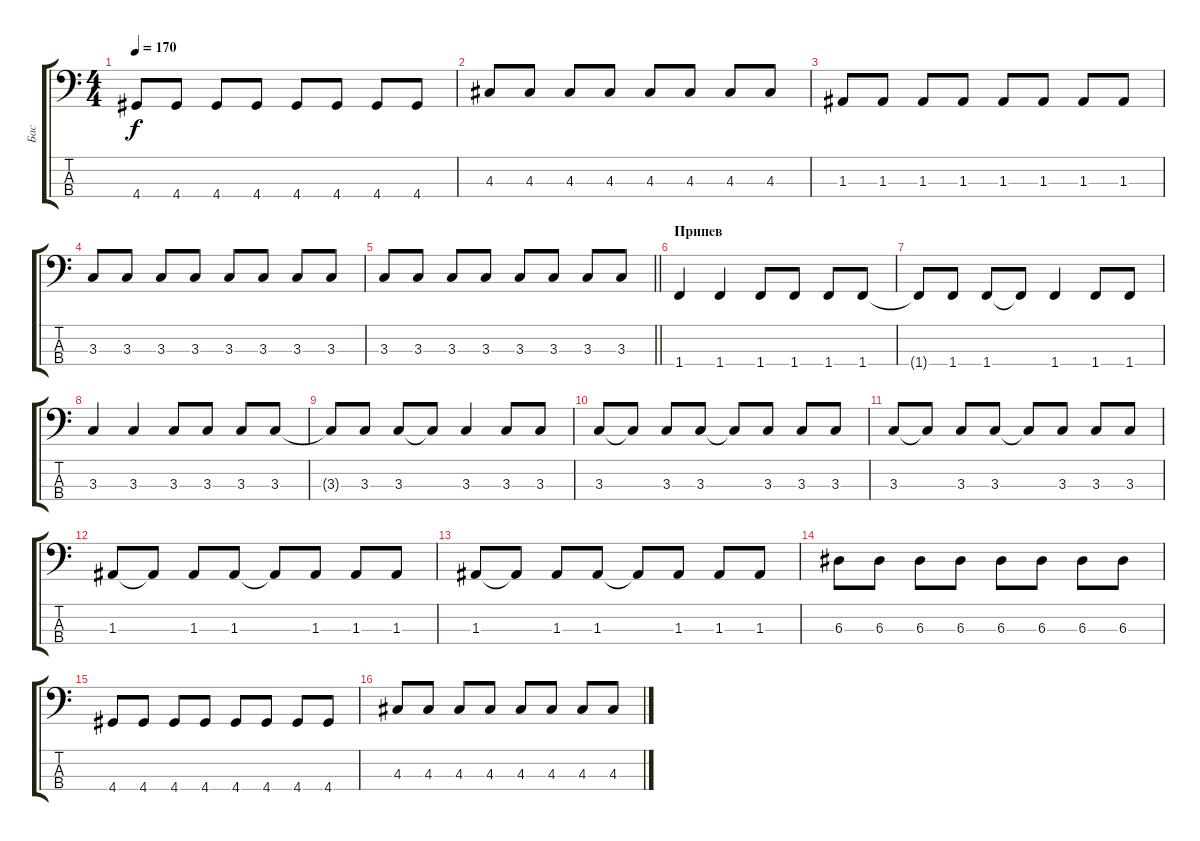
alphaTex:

\track ("Бас" "Бас") {instrument electricbasspick}
\staff {score tabs}
\tuning (G2 D2 A1 E1) {hide}
\ts (4 4)
\tempo 170
\clef f4
\ks c
4.4.8{dy f} 4.4.8 4.4.8 4.4.8 4.4.8 4.4.8 4.4.8 4.4.8 |
4.3.8 4.3.8 4.3.8 4.3.8 4.3.8 4.3.8 4.3.8 4.3.8 |
1.3.8 1.3.8 1.3.8 1.3.8 1.3.8 1.3.8 1.3.8 1.3.8 |
3.3.8 3.3.8 3.3.8 3.3.8 3.3.8 3.3.8 3.3.8 3.3.8 |
\barLineRight lightlight
3.3.8 3.3.8 3.3.8 3.3.8 3.3.8 3.3.8 3.3.8 3.3.8 |
\section ("" "Припев")
1.4.4 1.4.4 1.4.8 1.4.8 1.4.8 1.4.8 |
1.4{t}.8 1.4.8 1.4.8 1.4{t}.8 1.4.4 1.4.8 1.4.8 |
3.3.4 3.3.4 3.3.8 3.3.8 3.3.8 3.3.8 |
3.3{t}.8 3.3.8 3.3.8 3.3{t}.8 3.3.4 3.3.8 3.3.8 |
3.3.8 3.3{t}.8 3.3.8 3.3.8 3.3{t}.8 3.3.8 3.3.8 3.3.8 |
3.3.8 3.3{t}.8 3.3.8 3.3.8 3.3{t}.8 3.3.8 3.3.8 3.3.8 |
1.3.8 1.3{t}.8 1.3.8 1.3.8 1.3{t}.8 1.3.8 1.3.8 1.3.8 |
1.3.8 1.3{t}.8 1.3.8 1.3.8 1.3{t}.8 1.3.8 1.3.8 1.3.8 |
6.3.8 6.3.8 6.3.8 6.3.8 6.3.8 6.3.8 6.3.8 6.3.8 |
4.4.8 4.4.8 4.4.8 4.4.8 4.4.8 4.4.8 4.4.8 4.4.8 |
4.3.8 4.3.8 4.3.8 4.3.8 4.3.8 4.3.8 4.3.8 4.3.8
